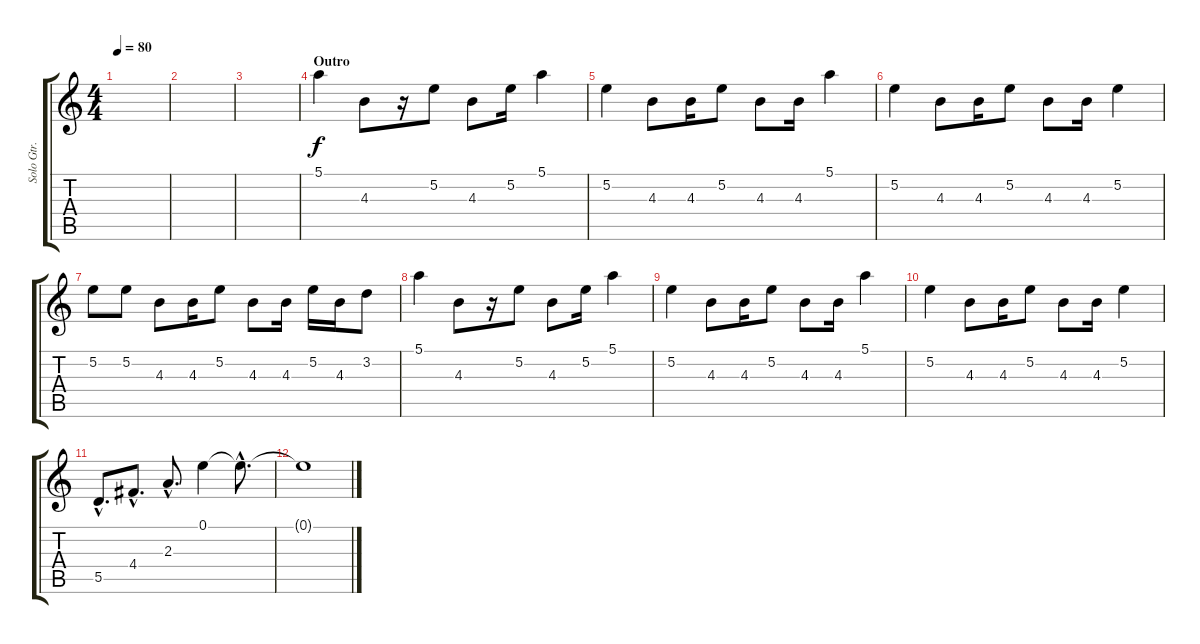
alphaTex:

\track ("Solo Gtr." "Solo Gtr.") {instrument electricguitarclean}
\staff {score tabs}
\tuning (E4 B3 G3 D3 A2 E2) {hide}
\ts (4 4)
\tempo 80
\clef g2
\ks c
|
|
|
\section ("" "Outro")
5.1.4 4.3.8 r.16 5.2.8 4.3.8 5.2.16 5.1.4 |
5.2.4 4.3.8 4.3.16 5.2.8 4.3.8 4.3.16 5.1.4 |
5.2.4 4.3.8 4.3.16 5.2.8 4.3.8 4.3.16 5.2.4 |
5.2.8 5.2.8 4.3.8 4.3.16 5.2.8 4.3.8 4.3.16 5.2.16 4.3.16 3.2.8 |
5.1.4 4.3.8 r.16 5.2.8 4.3.8 5.2.16 5.1.4 |
5.2.4 4.3.8 4.3.16 5.2.8 4.3.8 4.3.16 5.1.4 |
5.2.4 4.3.8 4.3.16 5.2.8 4.3.8 4.3.16 5.2.4 |
5.5{hac}.8{d} 4.4{hac}.8{d} 2.3{hac}.8{d} 0.1.4{dy f} 0.1{hac t}.8{d} |
0.1{t}.1
